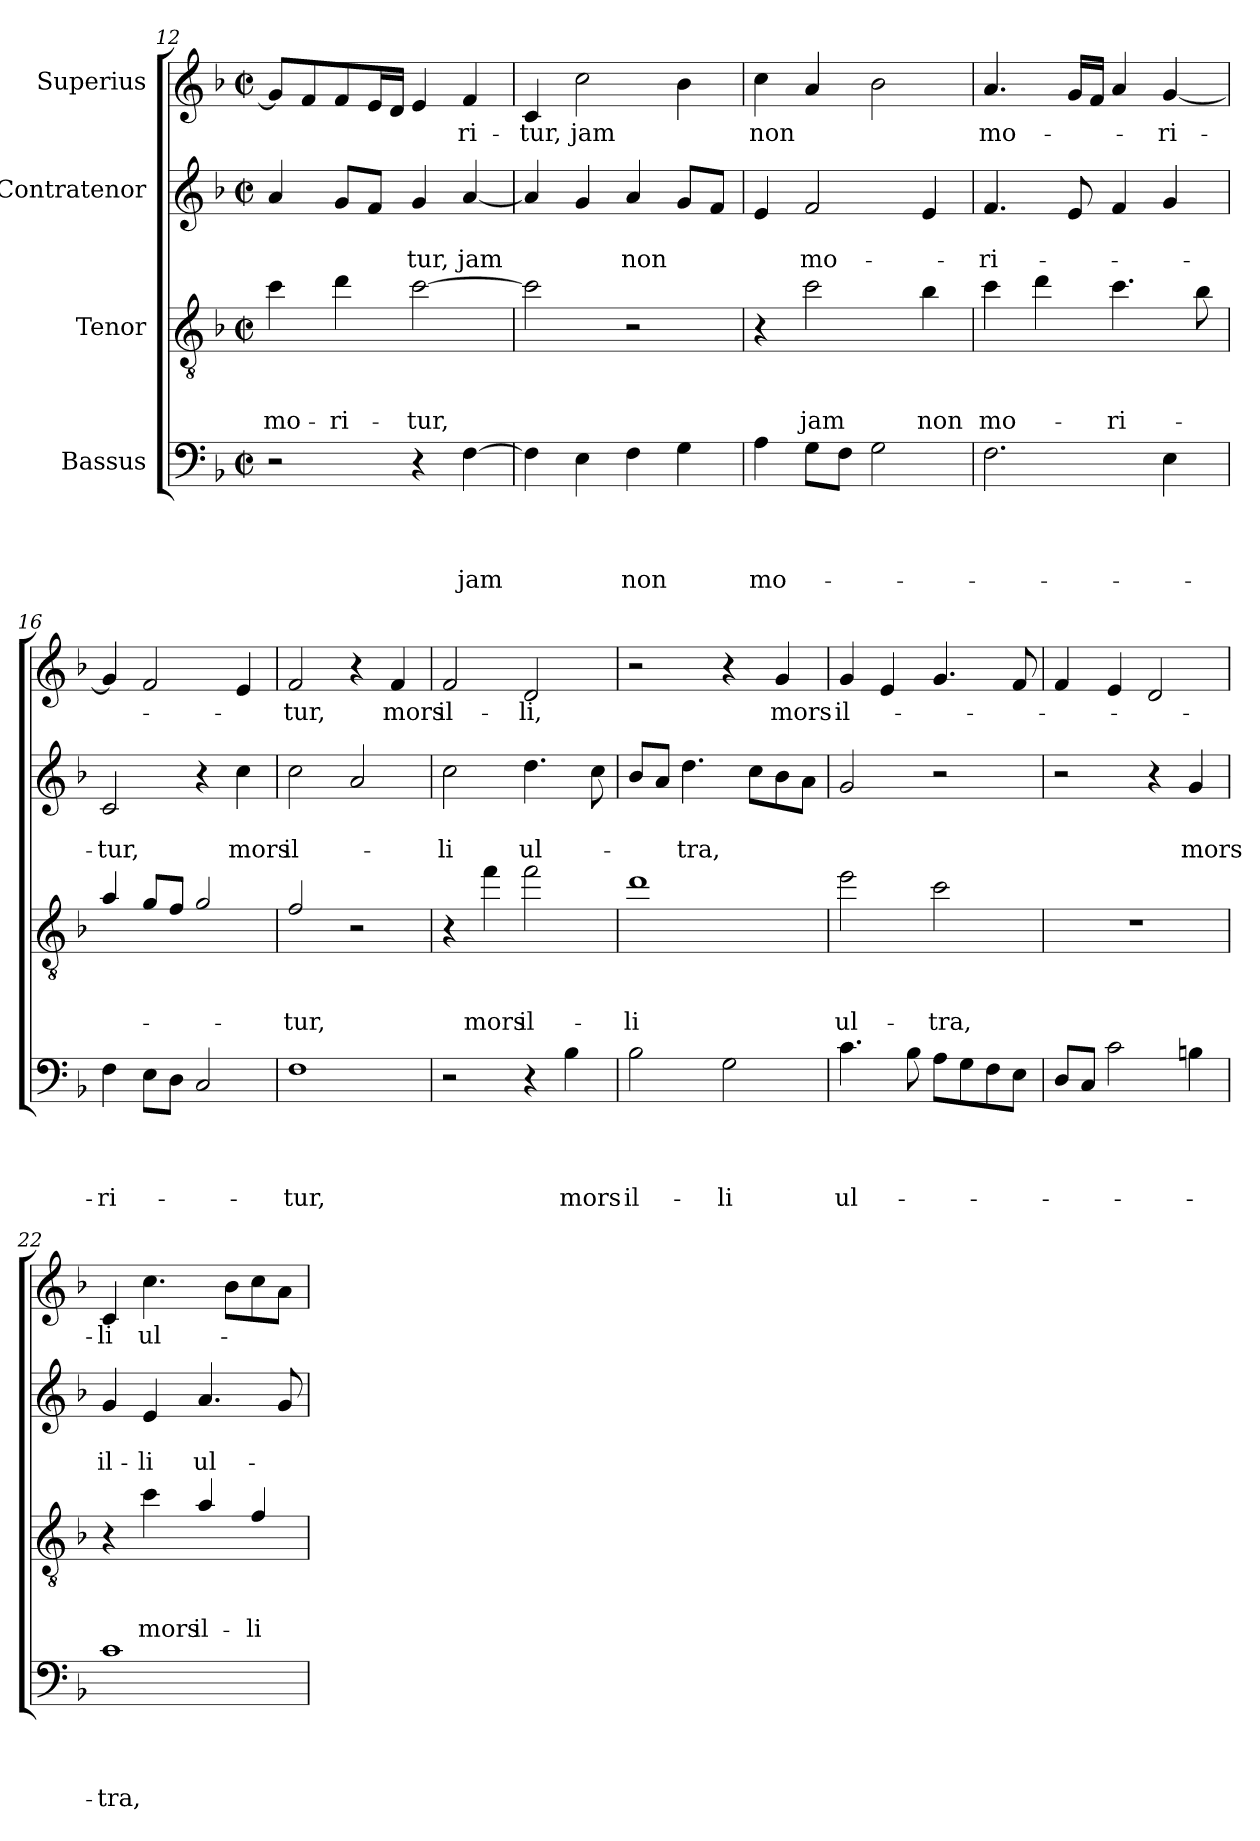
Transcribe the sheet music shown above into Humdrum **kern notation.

**kern	**text	**text	**text	**text	**kern	**text	**text	**text	**kern	**text	**text	**kern	**text
*part4	*part4	*part4	*part4	*part4	*part3	*part3	*part3	*part3	*part2	*part2	*part2	*part1	*part1
*staff4	*staff4	*staff4	*staff4	*staff4	*staff3	*staff3	*staff3	*staff3	*staff2	*staff2	*staff2	*staff1	*staff1
*I"Bassus	*	*	*	*	*I"Tenor	*	*	*	*I"Contratenor	*	*	*I"Superius	*
*clefF4	*	*	*	*	*clefGv2	*	*	*	*clefG2	*	*	*clefG2	*
*	*	*	*	*	*ITrd8c14	*	*	*	*	*	*	*	*
*k[b-]	*	*	*	*	*k[b-]	*	*	*	*k[b-]	*	*	*k[b-]	*
*F:	*	*	*	*	*F:	*	*	*	*F:	*	*	*F:	*
*M2/2	*	*	*	*	*M2/2	*	*	*	*M2/2	*	*	*M2/2	*
*met(c|)	*	*	*	*	*met(c|)	*	*	*	*met(c|)	*	*	*met(c|)	*
=12	=12	=12	=12	=12	=12	=12	=12	=12	=12	=12	=12	=12	=12
2r	.	.	.	.	4c\	.	.	mo-	4a/	.	.	8g/L]	.
.	.	.	.	.	.	.	.	.	.	.	.	8f/	.
.	.	.	.	.	4d\	.	.	-ri-	8g/L	.	.	8f/	.
.	.	.	.	.	.	.	.	.	8f/J	.	.	16e/L	.
.	.	.	.	.	.	.	.	.	.	.	.	16d/JJ	.
4r	.	.	.	.	[2c\	.	.	-tur,	4g/	.	-tur,	4e/	.
[4F\	.	.	.	jam	.	.	.	.	[4a/	.	jam	4f/	-ri-
=13	=13	=13	=13	=13	=13	=13	=13	=13	=13	=13	=13	=13	=13
4F\]	.	.	.	.	2c\]	.	.	.	4a/]	.	.	4c/	-tur,
4E\	.	.	.	.	.	.	.	.	4g/	.	.	2cc\	jam
4F\	.	.	.	non	2r	.	.	.	4a/	.	non	.	.
4G\	.	.	.	.	.	.	.	.	8g/L	.	.	4b-\	.
.	.	.	.	.	.	.	.	.	8f/J	.	.	.	.
=14	=14	=14	=14	=14	=14	=14	=14	=14	=14	=14	=14	=14	=14
4A\	.	.	.	mo-	4r	.	.	.	4e/	.	.	4cc\	non
8G\L	.	.	.	.	2c\	.	.	jam	2f/	.	mo-	4a/	.
8F\J	.	.	.	.	.	.	.	.	.	.	.	.	.
2G\	.	.	.	.	.	.	.	.	.	.	.	2b-\	.
.	.	.	.	.	4B-\	.	.	non	4e/	.	.	.	.
=15	=15	=15	=15	=15	=15	=15	=15	=15	=15	=15	=15	=15	=15
2.F\	.	.	.	.	4c\	.	.	mo-	4.f/	.	-ri-	4.a/	mo-
.	.	.	.	.	4d\	.	.	.	.	.	.	.	.
.	.	.	.	.	.	.	.	.	8e/	.	.	16g/LL	.
.	.	.	.	.	.	.	.	.	.	.	.	16f/JJ	.
.	.	.	.	.	4.c\	.	.	-ri-	4f/	.	.	4a/	.
4E\	.	.	.	.	.	.	.	.	4g/	.	.	[4g/	-ri-
.	.	.	.	.	8B-\	.	.	.	.	.	.	.	.
!!LO:PB:g=z
=16	=16	=16	=16	=16	=16	=16	=16	=16	=16	=16	=16	=16	=16
4F\	.	.	.	-ri-	4A/	.	.	.	2c/	.	-tur,	4g/]	.
8E\L	.	.	.	.	8G/L	.	.	.	.	.	.	2f/	.
8D\J	.	.	.	.	8F/J	.	.	.	.	.	.	.	.
2C/	.	.	.	.	2G/	.	.	.	4r	.	.	.	.
.	.	.	.	.	.	.	.	.	4cc\	.	mors	4e/	.
=17	=17	=17	=17	=17	=17	=17	=17	=17	=17	=17	=17	=17	=17
1F	.	.	.	-tur,	2F/	.	.	-tur,	2cc\	.	il-	2f/	-tur,
.	.	.	.	.	2r	.	.	.	2a/	.	.	4r	.
.	.	.	.	.	.	.	.	.	.	.	.	4f/	mors
=18	=18	=18	=18	=18	=18	=18	=18	=18	=18	=18	=18	=18	=18
2r	.	.	.	.	4r	.	.	.	2cc\	.	-li	2f/	il-
.	.	.	.	.	4f\	.	.	mors	.	.	.	.	.
4r	.	.	.	.	2f\	.	.	il-	4.dd\	.	ul-	2d/	-li,
4B-\	.	.	.	mors	.	.	.	.	.	.	.	.	.
.	.	.	.	.	.	.	.	.	8cc\	.	.	.	.
=19	=19	=19	=19	=19	=19	=19	=19	=19	=19	=19	=19	=19	=19
2B-\	.	.	.	il-	1d	.	.	-li	8b-/L	.	.	2r	.
.	.	.	.	.	.	.	.	.	8a/J	.	.	.	.
.	.	.	.	.	.	.	.	.	4.dd\	.	-tra,	.	.
2G\	.	.	.	-li	.	.	.	.	.	.	.	4r	.
.	.	.	.	.	.	.	.	.	8cc\L	.	.	.	.
.	.	.	.	.	.	.	.	.	8b-\	.	.	4g/	mors
.	.	.	.	.	.	.	.	.	8a\J	.	.	.	.
=20	=20	=20	=20	=20	=20	=20	=20	=20	=20	=20	=20	=20	=20
4.c\	.	.	.	ul-	2e\	.	.	ul-	2g/	.	.	4g/	il-
.	.	.	.	.	.	.	.	.	.	.	.	4e/	.
8B-\	.	.	.	.	.	.	.	.	.	.	.	.	.
8A\L	.	.	.	.	2c\	.	.	-tra,	2r	.	.	4.g/	.
8G\	.	.	.	.	.	.	.	.	.	.	.	.	.
8F\	.	.	.	.	.	.	.	.	.	.	.	.	.
8E\J	.	.	.	.	.	.	.	.	.	.	.	8f/	.
!!LO:LB:g=z
=21	=21	=21	=21	=21	=21	=21	=21	=21	=21	=21	=21	=21	=21
8D/L	.	.	.	.	1r	.	.	.	2r	.	.	4f/	.
8C/J	.	.	.	.	.	.	.	.	.	.	.	.	.
2c\	.	.	.	.	.	.	.	.	.	.	.	4e/	.
.	.	.	.	.	.	.	.	.	4r	.	.	2d/	.
4Bn\	.	.	.	.	.	.	.	.	4g/	.	mors	.	.
=22	=22	=22	=22	=22	=22	=22	=22	=22	=22	=22	=22	=22	=22
1c	.	.	.	-tra,	4r	.	.	.	4g/	.	il-	4c/	-li
.	.	.	.	.	4c\	.	.	mors	4e/	.	-li	4.cc\	ul-
.	.	.	.	.	4A/	.	.	il-	4.a/	.	ul-	.	.
.	.	.	.	.	.	.	.	.	.	.	.	8b-\L	.
.	.	.	.	.	4F/	.	.	-li	.	.	.	8cc\	.
.	.	.	.	.	.	.	.	.	8g/	.	.	8a\J	.
=	=	=	=	=	=	=	=	=	=	=	=	=	=
*-	*-	*-	*-	*-	*-	*-	*-	*-	*-	*-	*-	*-	*-
